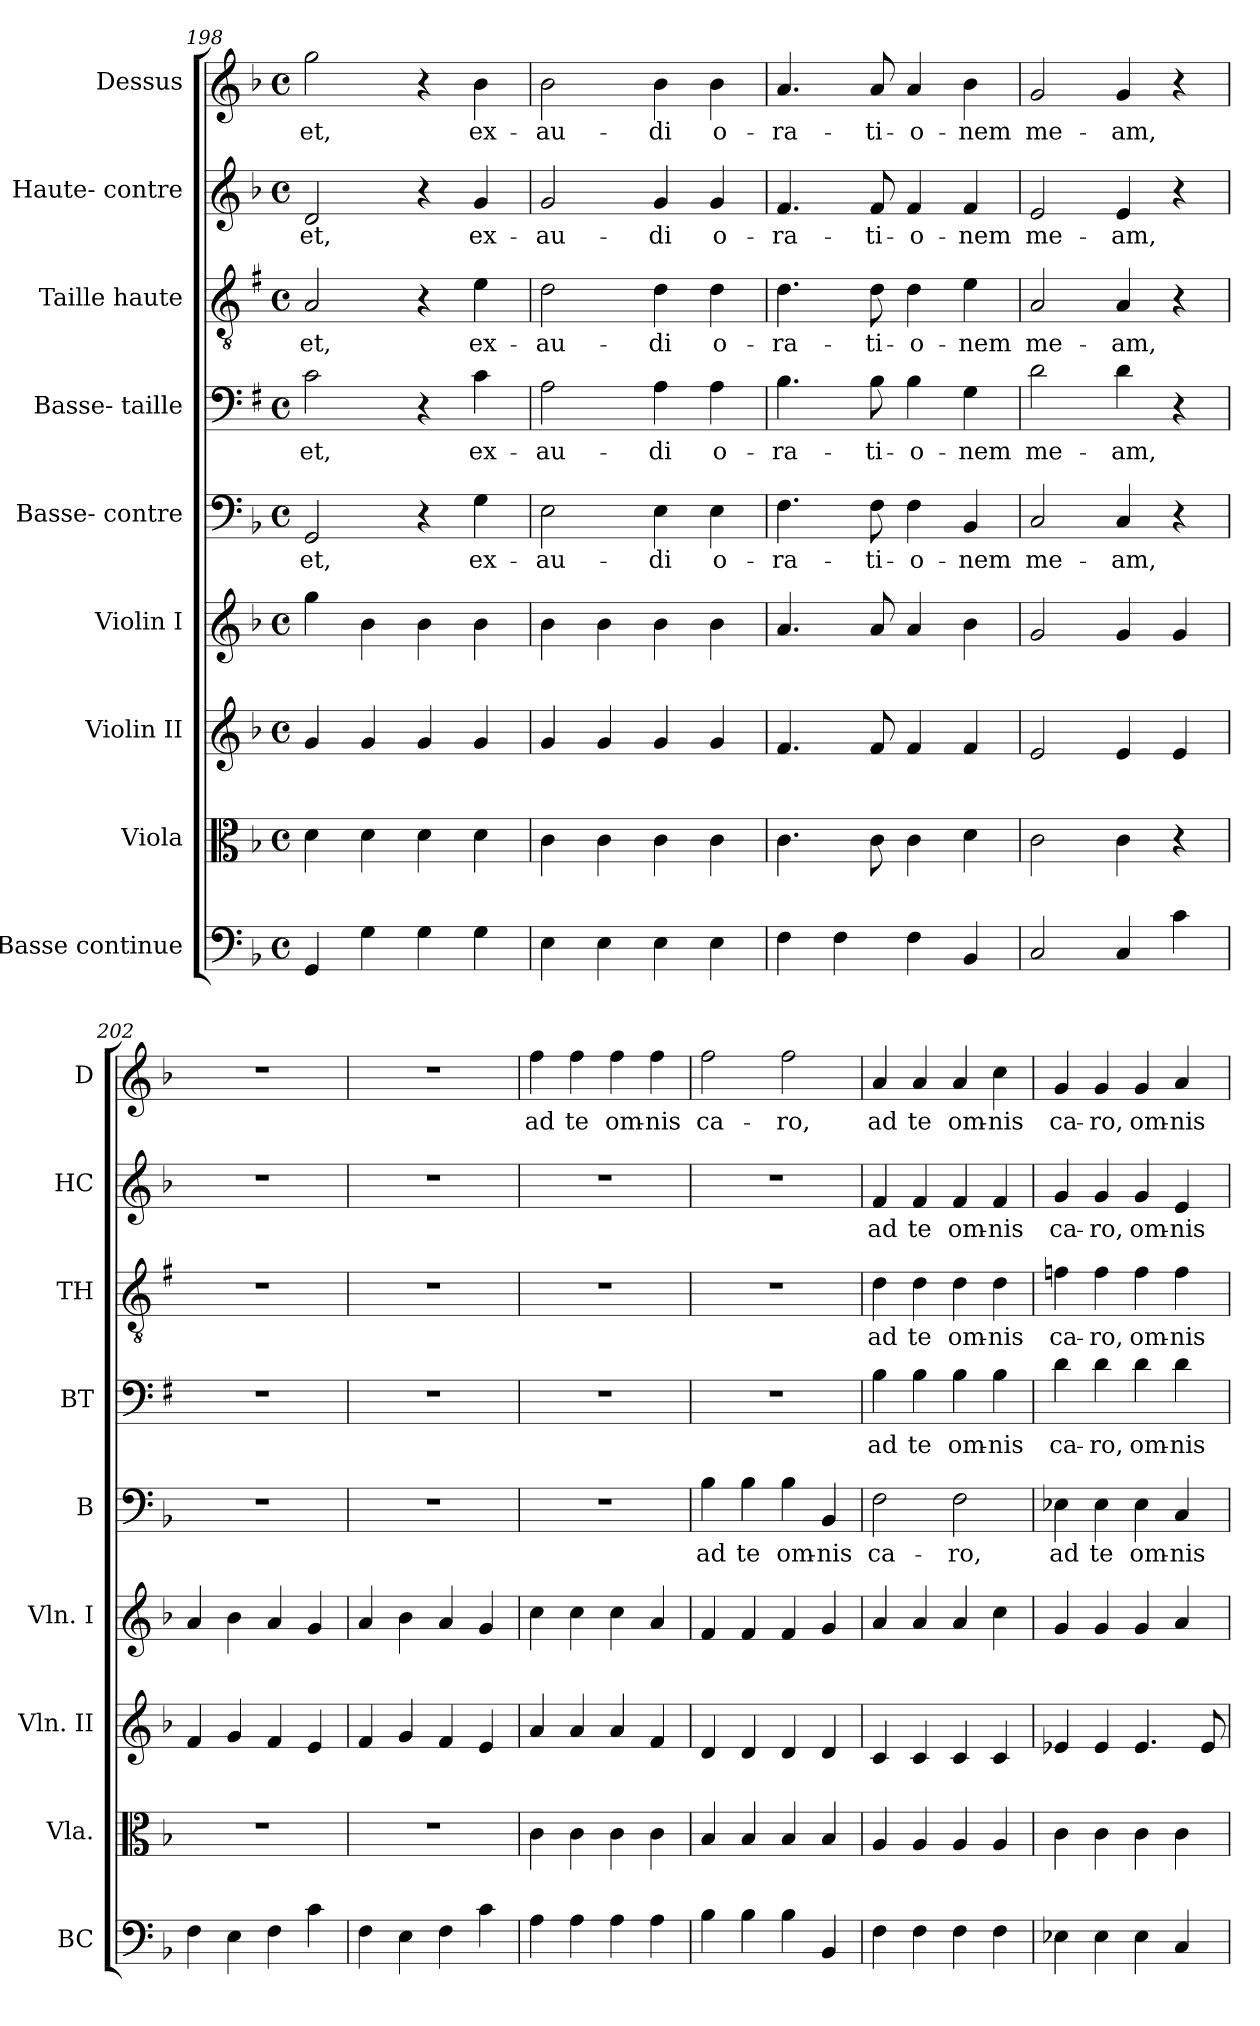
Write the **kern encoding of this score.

**kern	**kern	**kern	**kern	**kern	**text	**kern	**text	**kern	**text	**kern	**text	**kern	**text
*part9	*part8	*part7	*part6	*part5	*part5	*part4	*part4	*part3	*part3	*part2	*part2	*part1	*part1
*staff9	*staff8	*staff7	*staff6	*staff5	*staff5	*staff4	*staff4	*staff3	*staff3	*staff2	*staff2	*staff1	*staff1
*I"Basse  continue	*I"Viola	*I"Violin II	*I"Violin I	*I"Basse- contre	*	*I"Basse- taille	*	*I"Taille haute	*	*I"Haute- contre	*	*I"Dessus	*
*I'BC	*I'Vla.	*I'Vln. II	*I'Vln. I	*I'B	*	*I'BT	*	*I'TH	*	*I'HC	*	*I'D	*
*clefF4	*clefC3	*clefG2	*clefG2	*clefF4	*	*clefF4	*	*clefGv2	*	*clefG2	*	*clefG2	*
*	*	*	*	*	*	*ITrd1c2	*	*ITrd1c2	*	*	*	*	*
*k[b-]	*k[b-]	*k[b-]	*k[b-]	*k[b-]	*	*k[b-]	*	*k[b-]	*	*k[b-]	*	*k[b-]	*
*F:	*F:	*F:	*F:	*F:	*	*F:	*	*F:	*	*F:	*	*F:	*
*M4/4	*M4/4	*M4/4	*M4/4	*M4/4	*	*M4/4	*	*M4/4	*	*M4/4	*	*M4/4	*
*met(c)	*met(c)	*met(c)	*met(c)	*met(c)	*	*met(c)	*	*met(c)	*	*met(c)	*	*met(c)	*
=198	=198	=198	=198	=198	=198	=198	=198	=198	=198	=198	=198	=198	=198
!	!	!	!	!	!LO:LY:b	!	!LO:LY:b	!	!LO:LY:b	!	!LO:LY:b	!	!LO:LY:b
4GG/	4d\	4g/	4gg\	2GG/	-et,	2B-\	-et,	2G/	-et,	2d/	-et,	2gg\	-et,
4G\	4d\	4g/	4b-\	.	.	.	.	.	.	.	.	.	.
4G\	4d\	4g/	4b-\	4r	.	4r	.	4r	.	4r	.	4r	.
!	!	!	!	!	!LO:LY:b	!	!LO:LY:b	!	!LO:LY:b	!	!LO:LY:b	!	!LO:LY:b
4G\	4d\	4g/	4b-\	4G\	ex-	4B-\	ex-	4d\	ex-	4g/	ex-	4b-\	ex-
=199	=199	=199	=199	=199	=199	=199	=199	=199	=199	=199	=199	=199	=199
!	!	!	!	!	!LO:LY:b	!	!LO:LY:b	!	!LO:LY:b	!	!LO:LY:b	!	!LO:LY:b
4E\	4c\	4g/	4b-\	2E\	-au-	2G\	-au-	2c\	-au-	2g/	-au-	2b-\	-au-
4E\	4c\	4g/	4b-\	.	.	.	.	.	.	.	.	.	.
!	!	!	!	!	!LO:LY:b	!	!LO:LY:b	!	!LO:LY:b	!	!LO:LY:b	!	!LO:LY:b
4E\	4c\	4g/	4b-\	4E\	-di	4G\	-di	4c\	-di	4g/	-di	4b-\	-di
!	!	!	!	!	!LO:LY:b	!	!LO:LY:b	!	!LO:LY:b	!	!LO:LY:b	!	!LO:LY:b
4E\	4c\	4g/	4b-\	4E\	o-	4G\	o-	4c\	o-	4g/	o-	4b-\	o-
=200	=200	=200	=200	=200	=200	=200	=200	=200	=200	=200	=200	=200	=200
!	!	!	!	!	!LO:LY:b	!	!LO:LY:b	!	!LO:LY:b	!	!LO:LY:b	!	!LO:LY:b
4F\	4.c\	4.f>/	4.a>/	4.F\	-ra-	4.A\	-ra-	4.c\	-ra-	4.f/	-ra-	4.a/	-ra-
4F\	.	.	.	.	.	.	.	.	.	.	.	.	.
!	!	!	!	!	!LO:LY:b	!	!LO:LY:b	!	!LO:LY:b	!	!LO:LY:b	!	!LO:LY:b
.	8c\	8f/	8a/	8F\	-ti-	8A\	-ti-	8c\	-ti-	8f/	-ti-	8a/	-ti-
!	!	!	!	!	!LO:LY:b	!	!LO:LY:b	!	!LO:LY:b	!	!LO:LY:b	!	!LO:LY:b
4F\	4c\	4f/	4a/	4F\	-o-	4A\	-o-	4c\	-o-	4f/	-o-	4a/	-o-
!	!	!	!	!	!LO:LY:b	!	!LO:LY:b	!	!LO:LY:b	!	!LO:LY:b	!	!LO:LY:b
4BB-/	4d\	4f/	4b-\	4BB-/	-nem	4F\	-nem	4d\	-nem	4f/	-nem	4b-\	-nem
=201	=201	=201	=201	=201	=201	=201	=201	=201	=201	=201	=201	=201	=201
!	!	!	!	!	!LO:LY:b	!	!LO:LY:b	!	!LO:LY:b	!	!LO:LY:b	!	!LO:LY:b
2C/	2c\	2e/	2g>/	2C/	me-	2c\	me-	2G/	me-	2e/	me-	2g>/	me-
!	!	!	!	!	!LO:LY:b	!	!LO:LY:b	!	!LO:LY:b	!	!LO:LY:b	!	!LO:LY:b
4C/	4c\	4e/	4g/	4C/	-am,	4c\	-am,	4G/	-am,	4e/	-am,	4g/	-am,
4c\	4r	4e/	4g/	4r	.	4r	.	4r	.	4r	.	4r	.
=202	=202	=202	=202	=202	=202	=202	=202	=202	=202	=202	=202	=202	=202
4F\	1r	4f/	4a/	1r	.	1r	.	1r	.	1r	.	1r	.
4E\	.	4g/	4b-\	.	.	.	.	.	.	.	.	.	.
4F\	.	4f/	4a/	.	.	.	.	.	.	.	.	.	.
4c\	.	4e/	4g/	.	.	.	.	.	.	.	.	.	.
!!LO:LB:g=z
=203	=203	=203	=203	=203	=203	=203	=203	=203	=203	=203	=203	=203	=203
4F\	1r	4f/	4a/	1r	.	1r	.	1r	.	1r	.	1r	.
4E\	.	4g/	4b-\	.	.	.	.	.	.	.	.	.	.
4F\	.	4f/	4a/	.	.	.	.	.	.	.	.	.	.
4c\	.	4e/	4g/	.	.	.	.	.	.	.	.	.	.
=204	=204	=204	=204	=204	=204	=204	=204	=204	=204	=204	=204	=204	=204
!	!	!	!	!	!	!	!	!	!	!	!	!	!LO:LY:b
4A\	4c\	4a/	4cc\	1r	.	1r	.	1r	.	1r	.	4ff\	ad
!	!	!	!	!	!	!	!	!	!	!	!	!	!LO:LY:b
4A\	4c\	4a/	4cc\	.	.	.	.	.	.	.	.	4ff\	te
!	!	!	!	!	!	!	!	!	!	!	!	!	!LO:LY:b
4A\	4c\	4a/	4cc\	.	.	.	.	.	.	.	.	4ff\	om-
!	!	!	!	!	!	!	!	!	!	!	!	!	!LO:LY:b
4A\	4c\	4f/	4a/	.	.	.	.	.	.	.	.	4ff\	-nis
=205	=205	=205	=205	=205	=205	=205	=205	=205	=205	=205	=205	=205	=205
!	!	!	!	!	!LO:LY:b	!	!	!	!	!	!	!	!LO:LY:b
4B-\	4B-/	4d/	4f/	4B-\	ad	1r	.	1r	.	1r	.	2ff\	ca-
!	!	!	!	!	!LO:LY:b	!	!	!	!	!	!	!	!
4B-\	4B-/	4d/	4f/	4B-\	te	.	.	.	.	.	.	.	.
!	!	!	!	!	!LO:LY:b	!	!	!	!	!	!	!	!LO:LY:b
4B-\	4B-/	4d/	4f/	4B-\	om-	.	.	.	.	.	.	2ff\	-ro,
!	!	!	!	!	!LO:LY:b	!	!	!	!	!	!	!	!
4BB-/	4B-/	4d/	4g/	4BB-/	-nis	.	.	.	.	.	.	.	.
=206	=206	=206	=206	=206	=206	=206	=206	=206	=206	=206	=206	=206	=206
!	!	!	!	!	!LO:LY:b	!	!LO:LY:b	!	!LO:LY:b	!	!LO:LY:b	!	!LO:LY:b
4F\	4A/	4c/	4a/	2F\	ca-	4A\	ad	4c\	ad	4f/	ad	4a/	ad
!	!	!	!	!	!	!	!LO:LY:b	!	!LO:LY:b	!	!LO:LY:b	!	!LO:LY:b
4F\	4A/	4c/	4a/	.	.	4A\	te	4c\	te	4f/	te	4a/	te
!	!	!	!	!	!LO:LY:b	!	!LO:LY:b	!	!LO:LY:b	!	!LO:LY:b	!	!LO:LY:b
4F\	4A/	4c/	4a/	2F\	-ro,	4A\	om-	4c\	om-	4f/	om-	4a/	om-
!	!	!	!	!	!	!	!LO:LY:b	!	!LO:LY:b	!	!LO:LY:b	!	!LO:LY:b
4F\	4A/	4c/	4cc\	.	.	4A\	-nis	4c\	-nis	4f/	-nis	4cc\	-nis
=207	=207	=207	=207	=207	=207	=207	=207	=207	=207	=207	=207	=207	=207
!	!	!	!	!	!LO:LY:b	!	!LO:LY:b	!	!LO:LY:b	!	!LO:LY:b	!	!LO:LY:b
4E-X\	4c\	4e-X/	4g/	4E-X\	ad	4c\	ca-	4e-X\	ca-	4g/	ca-	4g/	ca-
!	!	!	!	!	!LO:LY:b	!	!LO:LY:b	!	!LO:LY:b	!	!LO:LY:b	!	!LO:LY:b
4E-\	4c\	4e-/	4g/	4E-\	te	4c\	-ro,	4e-\	-ro,	4g/	-ro,	4g/	-ro,
!	!	!	!	!	!LO:LY:b	!	!LO:LY:b	!	!LO:LY:b	!	!LO:LY:b	!	!LO:LY:b
4E-\	4c\	4.e-/	4g/	4E-\	om-	4c\	om-	4e-\	om-	4g/	om-	4g/	om-
!	!	!	!	!	!LO:LY:b	!	!LO:LY:b	!	!LO:LY:b	!	!LO:LY:b	!	!LO:LY:b
4C/	4c\	.	4a/	4C/	-nis	4c\	-nis	4e-\	-nis	4e/	-nis	4a/	-nis
.	.	8e-/	.	.	.	.	.	.	.	.	.	.	.
=	=	=	=	=	=	=	=	=	=	=	=	=	=
*-	*-	*-	*-	*-	*-	*-	*-	*-	*-	*-	*-	*-	*-
